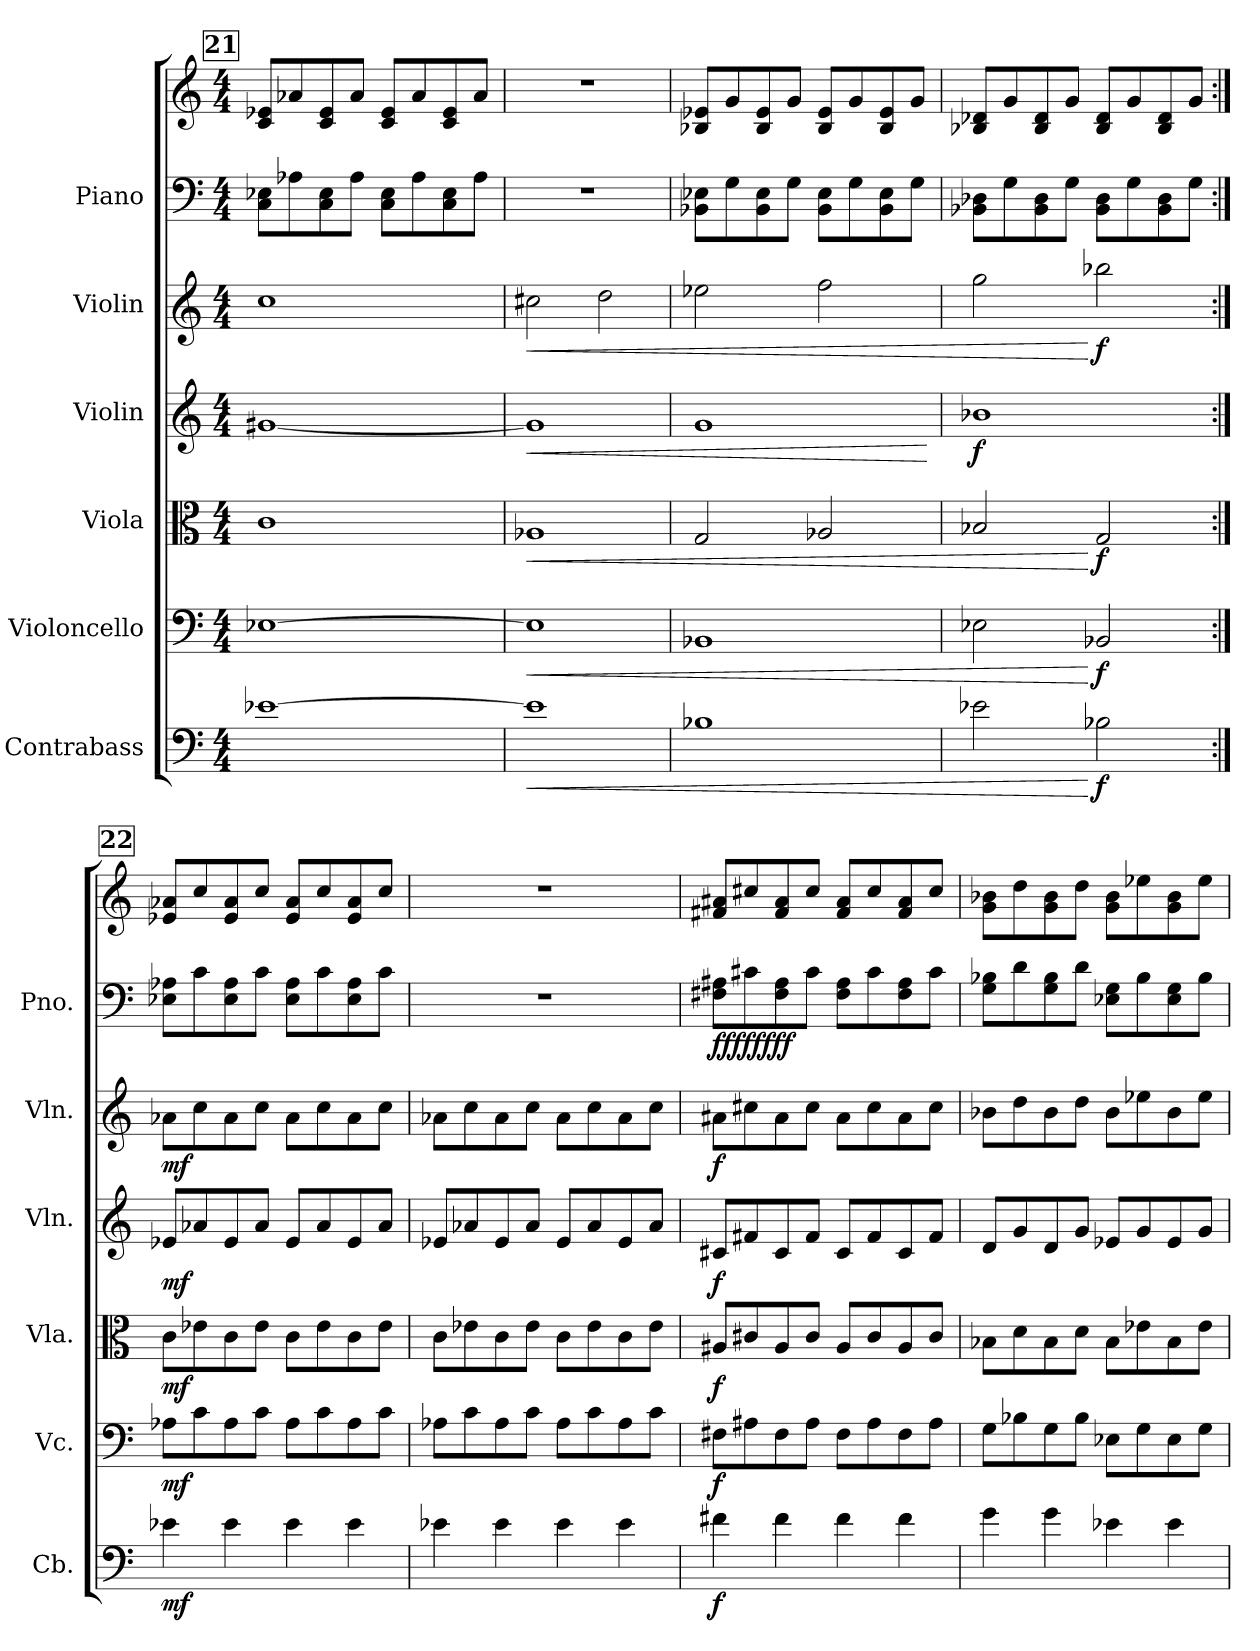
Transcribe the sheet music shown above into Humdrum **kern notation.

**kern	**dynam	**kern	**dynam	**kern	**dynam	**kern	**dynam	**kern	**dynam	**kern	**kern	**dynam
*part6	*part6	*part5	*part5	*part4	*part4	*part3	*part3	*part2	*part2	*part1	*part1	*part1
*staff7	*staff7	*staff6	*staff6	*staff5	*staff5	*staff4	*staff4	*staff3	*staff3	*staff2	*staff1	*staff1/2
*I"Contrabass	*	*I"Violoncello	*	*I"Viola	*	*I"Violin	*	*I"Violin	*	*I"Piano	*	*
*I'Cb.	*	*I'Vc.	*	*I'Vla.	*	*I'Vln.	*	*I'Vln.	*	*I'Pno.	*	*
*clefF4	*	*clefF4	*	*clefC3	*	*clefG2	*	*clefG2	*	*clefF4	*clefG2	*
*ITrd7c12	*	*	*	*	*	*	*	*	*	*	*	*
*k[]	*	*k[]	*	*k[]	*	*k[]	*	*k[]	*	*k[]	*k[]	*
*M4/4	*	*M4/4	*	*M4/4	*	*M4/4	*	*M4/4	*	*M4/4	*M4/4	*
!!LO:REH:place=s1:a:B:fs=14:t=21
=81	=81	=81	=81	=81	=81	=81	=81	=81	=81	=81	=81	=81
[1E-X	.	[1E-X	.	1c	.	[1g#X	.	1cc	.	8C\ 8E-X\L	8c/ 8e-X/L	.
.	.	.	.	.	.	.	.	.	.	8A-X\	8a-X/	.
.	.	.	.	.	.	.	.	.	.	8C\ 8E-\	8c/ 8e-/	.
.	.	.	.	.	.	.	.	.	.	8A-\J	8a-/J	.
.	.	.	.	.	.	.	.	.	.	8C\ 8E-\L	8c/ 8e-/L	.
.	.	.	.	.	.	.	.	.	.	8A-\	8a-/	.
.	.	.	.	.	.	.	.	.	.	8C\ 8E-\	8c/ 8e-/	.
.	.	.	.	.	.	.	.	.	.	8A-\J	8a-/J	.
=82	=82	=82	=82	=82	=82	=82	=82	=82	=82	=82	=82	=82
!	!LO:HP:b	!	!LO:HP:b	!	!LO:HP:b	!	!LO:HP:b	!	!LO:HP:b	!	!	!
1E-]	<	1E-]	<	1A-X	<	1g#]	<	2cc#X\	<	1r	1r	.
.	.	.	.	.	.	.	.	2dd\	.	.	.	.
=83	=83	=83	=83	=83	=83	=83	=83	=83	=83	=83	=83	=83
1BB-X	.	1BB-X	.	2G/	.	1g	.	2ee-X\	.	8BB-X\ 8E-X\L	8B-X/ 8e-X/L	.
.	.	.	.	.	.	.	.	.	.	8G\	8g/	.
.	.	.	.	.	.	.	.	.	.	8BB-\ 8E-\	8B-/ 8e-/	.
.	.	.	.	.	.	.	.	.	.	8G\J	8g/J	.
.	.	.	.	2A-X/	.	.	.	2ff\	.	8BB-\ 8E-\L	8B-/ 8e-/L	.
.	.	.	.	.	.	.	.	.	.	8G\	8g/	.
.	.	.	.	.	.	.	.	.	.	8BB-\ 8E-\	8B-/ 8e-/	.
.	.	.	.	.	.	.	.	.	.	8G\J	8g/J	.
.	.	.	.	.	.	.	[	.	.	.	.	.
!!LO:LB:g=z
=84	=84	=84	=84	=84	=84	=84	=84	=84	=84	=84	=84	=84
!	!	!	!	!	!	!	!LO:DY:b	!	!	!	!	!
2E-X\	.	2E-X\	.	2B-X/	.	1b-X	f	2gg\	.	8BB-X\ 8D-X\L	8B-X/ 8d-X/L	.
.	.	.	.	.	.	.	.	.	.	8G\	8g/	.
.	.	.	.	.	.	.	.	.	.	8BB-\ 8D-\	8B-/ 8d-/	.
.	.	.	.	.	.	.	.	.	.	8G\J	8g/J	.
!	!LO:DY:n=1:b	!	!LO:DY:n=1:b	!	!LO:DY:n=1:b	!	!	!	!LO:DY:n=1:b	!	!	!
2BB-X\	[ f	2BB-X/	[ f	2G/	[ f	.	.	2bb-X\	[ f	8BB-\ 8D-\L	8B-/ 8d-/L	.
.	.	.	.	.	.	.	.	.	.	8G\	8g/	.
.	.	.	.	.	.	.	.	.	.	8BB-\ 8D-\	8B-/ 8d-/	.
.	.	.	.	.	.	.	.	.	.	8G\J	8g/J	.
!!LO:REH:place=s1:a:B:fs=14:t=22
=85:|!	=85:|!	=85:|!	=85:|!	=85:|!	=85:|!	=85:|!	=85:|!	=85:|!	=85:|!	=85:|!	=85:|!	=85:|!
!	!LO:DY:b	!	!LO:DY:b	!	!LO:DY:b	!	!LO:DY:b	!	!LO:DY:b	!	!	!LO:DY:b=2
!	!	!	!	!	!	!	!	!	!	!	!	!LO:DY:n=1:b=2
!	!	!	!	!	!	!	!	!	!	!	!	!LO:DY:n=2:b
!	!	!	!	!	!	!	!	!	!	!	!	!LO:DY:n=3:b
4E-X\	mf	8A-X\L	mf	8c\L	mf	8e-X/L	mf	8a-X\L	mf	8E-X\ 8A-X\L	8e-X/ 8a-X/L	mf mf mf mf
.	.	8c\	.	8e-X\	.	8a-X/	.	8cc\	.	8c\	8cc/	.
4E-\	.	8A-\	.	8c\	.	8e-/	.	8a-\	.	8E-\ 8A-\	8e-/ 8a-/	.
.	.	8c\J	.	8e-\J	.	8a-/J	.	8cc\J	.	8c\J	8cc/J	.
4E-\	.	8A-\L	.	8c\L	.	8e-/L	.	8a-\L	.	8E-\ 8A-\L	8e-/ 8a-/L	.
.	.	8c\	.	8e-\	.	8a-/	.	8cc\	.	8c\	8cc/	.
4E-\	.	8A-\	.	8c\	.	8e-/	.	8a-\	.	8E-\ 8A-\	8e-/ 8a-/	.
.	.	8c\J	.	8e-\J	.	8a-/J	.	8cc\J	.	8c\J	8cc/J	.
=86	=86	=86	=86	=86	=86	=86	=86	=86	=86	=86	=86	=86
4E-X\	.	8A-X\L	.	8c\L	.	8e-X/L	.	8a-X\L	.	1r	1r	.
.	.	8c\	.	8e-X\	.	8a-X/	.	8cc\	.	.	.	.
4E-\	.	8A-\	.	8c\	.	8e-/	.	8a-\	.	.	.	.
.	.	8c\J	.	8e-\J	.	8a-/J	.	8cc\J	.	.	.	.
4E-\	.	8A-\L	.	8c\L	.	8e-/L	.	8a-\L	.	.	.	.
.	.	8c\	.	8e-\	.	8a-/	.	8cc\	.	.	.	.
4E-\	.	8A-\	.	8c\	.	8e-/	.	8a-\	.	.	.	.
.	.	8c\J	.	8e-\J	.	8a-/J	.	8cc\J	.	.	.	.
=87	=87	=87	=87	=87	=87	=87	=87	=87	=87	=87	=87	=87
!	!LO:DY:b	!	!LO:DY:b	!	!LO:DY:b	!	!LO:DY:b	!	!LO:DY:b	!	!	!LO:DY:b=2
!	!	!	!	!	!	!	!	!	!	!	!	!LO:DY:n=1:b=2
!	!	!	!	!	!	!	!	!	!	!	!	!LO:DY:n=2:b=2
!	!	!	!	!	!	!	!	!	!	!	!	!LO:DY:n=3:b=2
!	!	!	!	!	!	!	!	!	!	!	!	!LO:DY:n=4:b
!	!	!	!	!	!	!	!	!	!	!	!	!LO:DY:n=5:b
!	!	!	!	!	!	!	!	!	!	!	!	!LO:DY:n=6:b
!	!	!	!	!	!	!	!	!	!	!	!	!LO:DY:n=7:b
4F#X\	f	8F#X\L	f	8A#X/L	f	8c#X/L	f	8a#X\L	f	8F#X\ 8A#X\L	8f#X/ 8a#X/L	f f f f f f f f
.	.	8A#X\	.	8c#X/	.	8f#X/	.	8cc#X\	.	8c#X\	8cc#X/	.
4F#\	.	8F#\	.	8A#/	.	8c#/	.	8a#\	.	8F#\ 8A#\	8f#/ 8a#/	.
.	.	8A#\J	.	8c#/J	.	8f#/J	.	8cc#\J	.	8c#\J	8cc#/J	.
4F#\	.	8F#\L	.	8A#/L	.	8c#/L	.	8a#\L	.	8F#\ 8A#\L	8f#/ 8a#/L	.
.	.	8A#\	.	8c#/	.	8f#/	.	8cc#\	.	8c#\	8cc#/	.
4F#\	.	8F#\	.	8A#/	.	8c#/	.	8a#\	.	8F#\ 8A#\	8f#/ 8a#/	.
.	.	8A#\J	.	8c#/J	.	8f#/J	.	8cc#\J	.	8c#\J	8cc#/J	.
!!LO:PB:g=z
=88	=88	=88	=88	=88	=88	=88	=88	=88	=88	=88	=88	=88
4G\	.	8G\L	.	8B-X\L	.	8d/L	.	8b-X\L	.	8G\ 8B-X\L	8g\ 8b-X\L	.
.	.	8B-X\	.	8d\	.	8g/	.	8dd\	.	8d\	8dd\	.
4G\	.	8G\	.	8B-\	.	8d/	.	8b-\	.	8G\ 8B-\	8g\ 8b-\	.
.	.	8B-\J	.	8d\J	.	8g/J	.	8dd\J	.	8d\J	8dd\J	.
4E-X\	.	8E-X\L	.	8B-\L	.	8e-X/L	.	8b-\L	.	8E-X\ 8G\L	8g\ 8b-\L	.
.	.	8G\	.	8e-X\	.	8g/	.	8ee-X\	.	8B-\	8ee-X\	.
4E-\	.	8E-\	.	8B-\	.	8e-/	.	8b-\	.	8E-\ 8G\	8g\ 8b-\	.
.	.	8G\J	.	8e-\J	.	8g/J	.	8ee-\J	.	8B-\J	8ee-\J	.
=	=	=	=	=	=	=	=	=	=	=	=	=
*-	*-	*-	*-	*-	*-	*-	*-	*-	*-	*-	*-	*-
